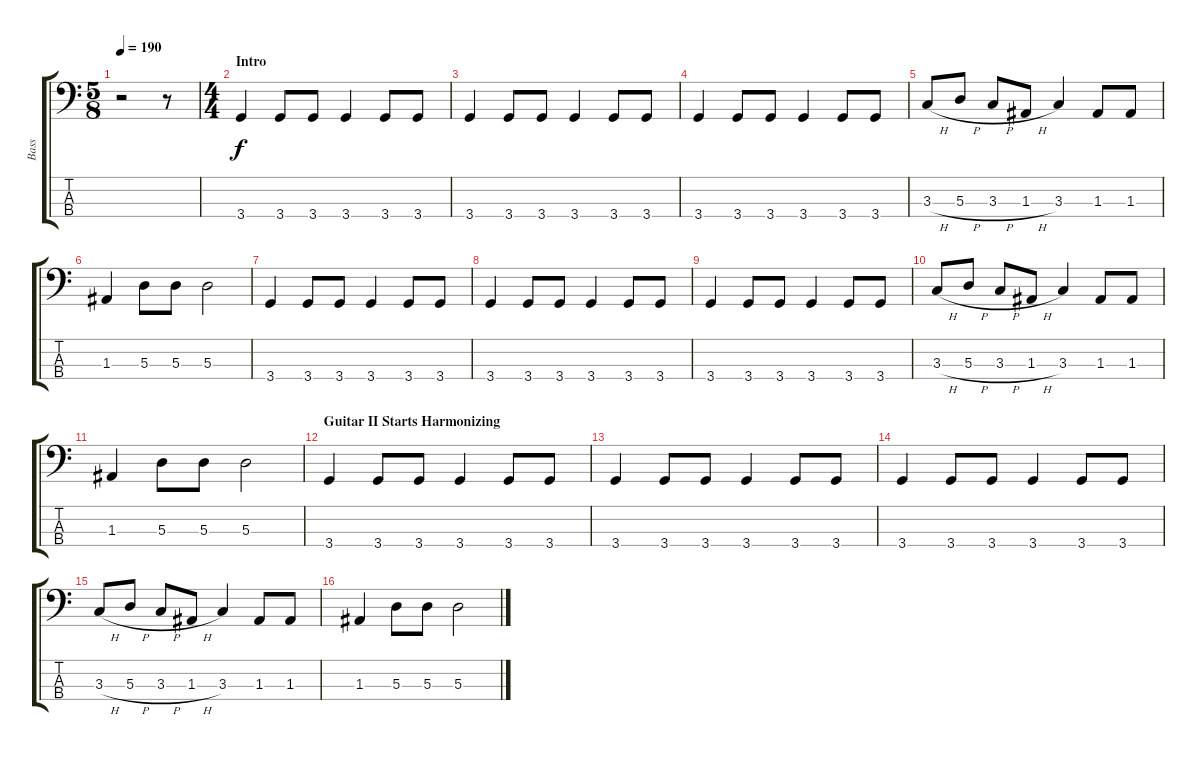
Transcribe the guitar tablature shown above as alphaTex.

\track ("Bass" "Bass") {instrument slapbass2}
\staff {score tabs}
\tuning (G2 D2 A1 E1) {hide}
\ts (5 8)
\tempo 190
\clef f4
\ks c
r.2{dy f instrument slapbass2} r.8 |
\ts (4 4)
\section ("" "Intro")
3.4.4 3.4.8 3.4.8 3.4.4 3.4.8 3.4.8 |
3.4.4 3.4.8 3.4.8 3.4.4 3.4.8 3.4.8 |
3.4.4 3.4.8 3.4.8 3.4.4 3.4.8 3.4.8 |
3.3{h}.8 5.3{h}.8 3.3{h}.8 1.3{h}.8 3.3.4 1.3.8 1.3.8 |
1.3.4 5.3.8 5.3.8 5.3.2 |
3.4.4 3.4.8 3.4.8 3.4.4 3.4.8 3.4.8 |
3.4.4 3.4.8 3.4.8 3.4.4 3.4.8 3.4.8 |
3.4.4 3.4.8 3.4.8 3.4.4 3.4.8 3.4.8 |
3.3{h}.8 5.3{h}.8 3.3{h}.8 1.3{h}.8 3.3.4 1.3.8 1.3.8 |
1.3.4 5.3.8 5.3.8 5.3.2 |
\section ("" "Guitar II Starts Harmonizing")
3.4.4 3.4.8 3.4.8 3.4.4 3.4.8 3.4.8 |
3.4.4 3.4.8 3.4.8 3.4.4 3.4.8 3.4.8 |
3.4.4 3.4.8 3.4.8 3.4.4 3.4.8 3.4.8 |
3.3{h}.8 5.3{h}.8 3.3{h}.8 1.3{h}.8 3.3.4 1.3.8 1.3.8 |
1.3.4 5.3.8 5.3.8 5.3.2
